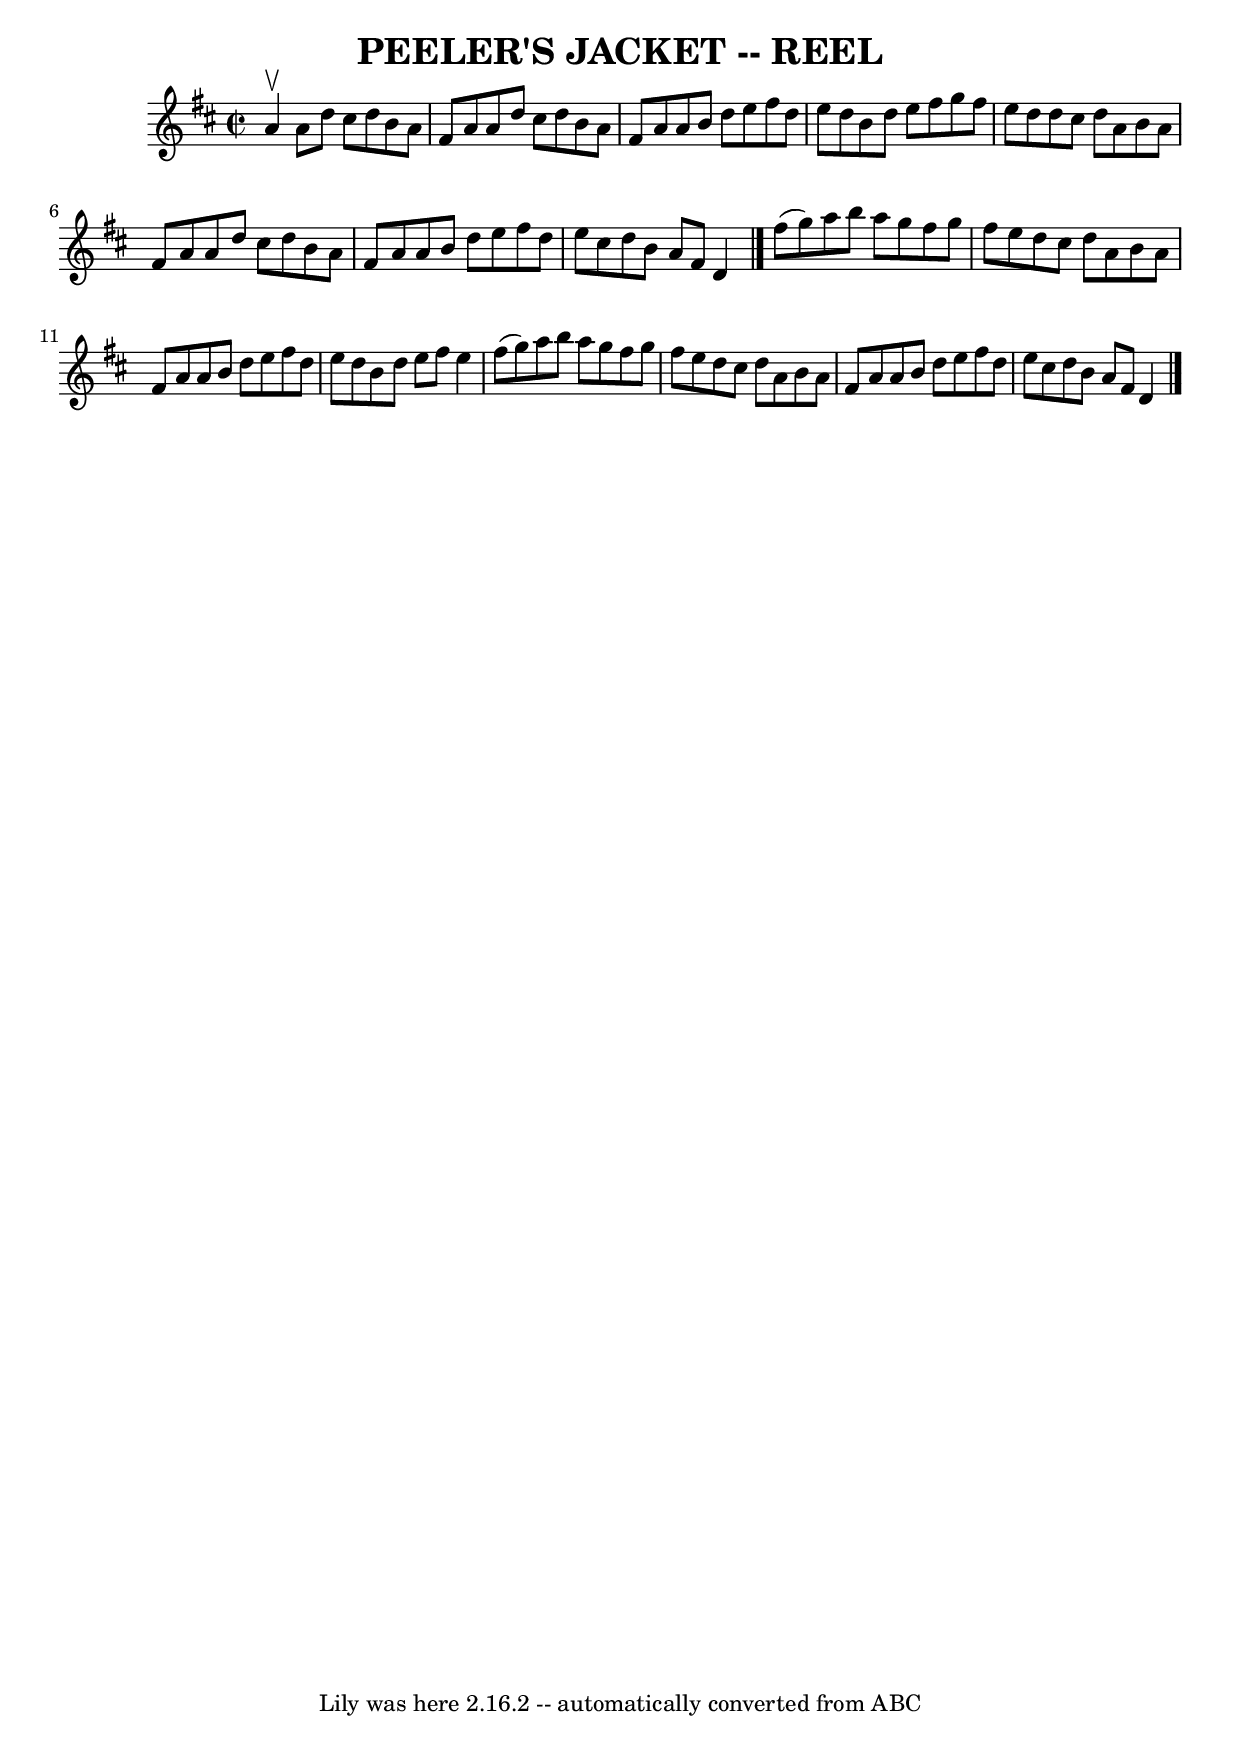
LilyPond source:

\version "2.16.2"
\include "Mammoth.ily"
\header {
  %% book = "Ryan's Mammoth Collection of Fiddle Tunes"
  crossRefNumber = "1"
  footnotes = ""
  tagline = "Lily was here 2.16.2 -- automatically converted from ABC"
  title = "PEELER'S JACKET -- REEL"

}
voicedefault =  {


  \override Staff.TimeSignature #'style = #'C
  \time 2/2 
  \key d \major
  a'4^\upbow   |
  a'8 d''8 cis''8    
  d''8 b'8 a'8 fis'8 a'8    |
  a'8 d''8 cis''8 d''8  
  b'8 a'8 fis'8 a'8    |
  a'8 b'8 d''8 e''8 fis''8 
  d''8 e''8 d''8    |
  b'8 d''8 e''8 fis''8 g''8    
  fis''8 e''8 d''8    |
  d''8 cis''8 d''8 a'8 b'8    
  a'8 fis'8 a'8    |
  a'8 d''8 cis''8 d''8 b'8 a'8   
  fis'8 a'8    |
  a'8 b'8 d''8 e''8 fis''8 d''8    
  e''8 cis''8    |
  d''8 b'8 a'8 fis'8 d'4    \bar "|."    
  fis''8 (g''8)   |
  a''8 b''8 a''8 g''8 fis''8    
  g''8 fis''8 e''8    |
  d''8 cis''8 d''8 a'8 b'8    
  a'8 fis'8 a'8    |
  a'8 b'8 d''8 e''8 fis''8 d''8  
  e''8 d''8    |
  b'8 d''8 e''8 fis''8 e''4 fis''8 (
  g''8)   |
  a''8 b''8 a''8 g''8 fis''8 g''8    
  fis''8 e''8    |
  d''8 cis''8 d''8 a'8 b'8 a'8    
  fis'8 a'8    |
  a'8 b'8 d''8 e''8 fis''8 d''8 e''8 
  cis''8    |
  d''8 b'8 a'8 fis'8 d'4    \bar "|."   

}

\score{
  <<

    \context Staff="default"
    {
      \voicedefault 
      
    }

  >>
  \layout {
    
  }
  \midi {
  }

}
